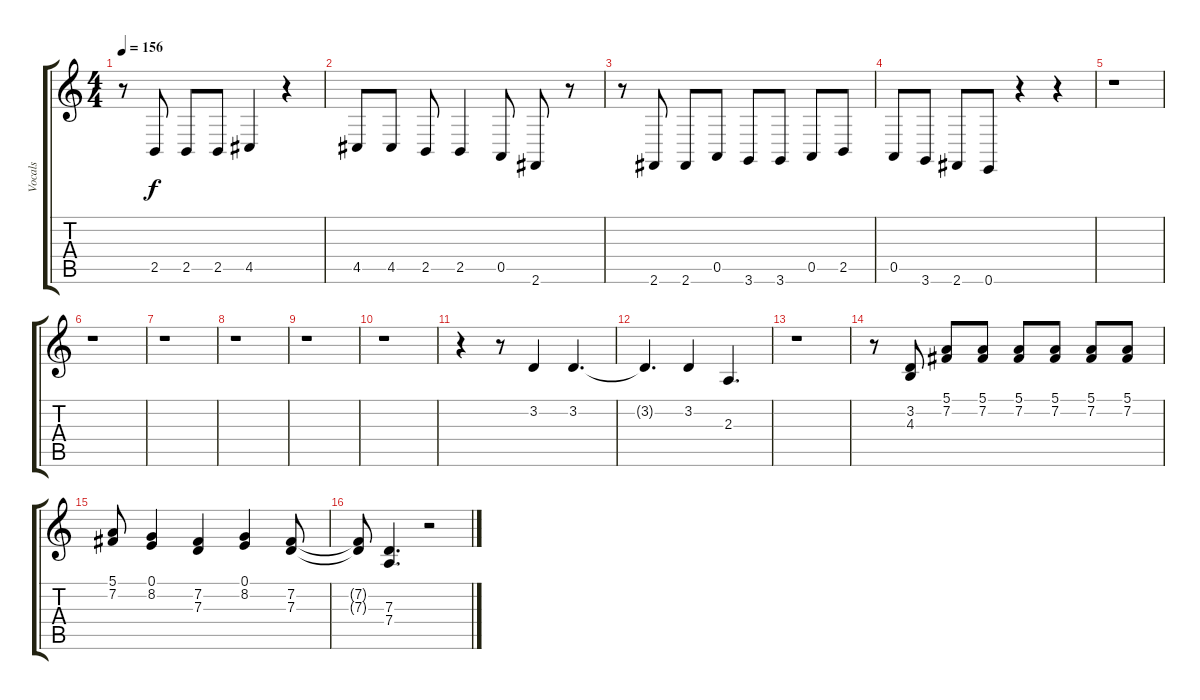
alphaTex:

\track ("Vocals" "Vocals") {instrument altosax}
\staff {score tabs}
\tuning (E4 B3 G3 D3 A2 E2) {hide}
\ts (4 4)
\tempo 156
\clef g2
\ks c
r.8{dy f} 2.5.8 2.5.8 2.5.8 4.5.4 r.4 |
4.5.8 4.5.8 2.5.8 2.5.4 0.5.8 2.6.8 r.8 |
r.8 2.6.8 2.6.8 0.5.8 3.6.8 3.6.8 0.5.8 2.5.8 |
0.5.8 3.6.8 2.6.8 0.6.8 r.4 r.4 |
r.1 |
r.1 |
r.1 |
r.1 |
r.1 |
r.1 |
r.4 r.8 3.2.4 3.2.4{d} |
3.2{t}.4{d} 3.2.4 2.3.4{d} |
r.1 |
r.8 (3.2 4.3).8 (5.1 7.2).8 (5.1 7.2).8 (5.1 7.2).8 (5.1 7.2).8 (5.1 7.2).8 (5.1 7.2).8 |
(5.1 7.2).8 (0.1 8.2).4 (7.2 7.3).4 (0.1 8.2).4 (7.2 7.3).8 |
(7.2{t} 7.3{t}).8 (7.3 7.4).4{d} r.2
